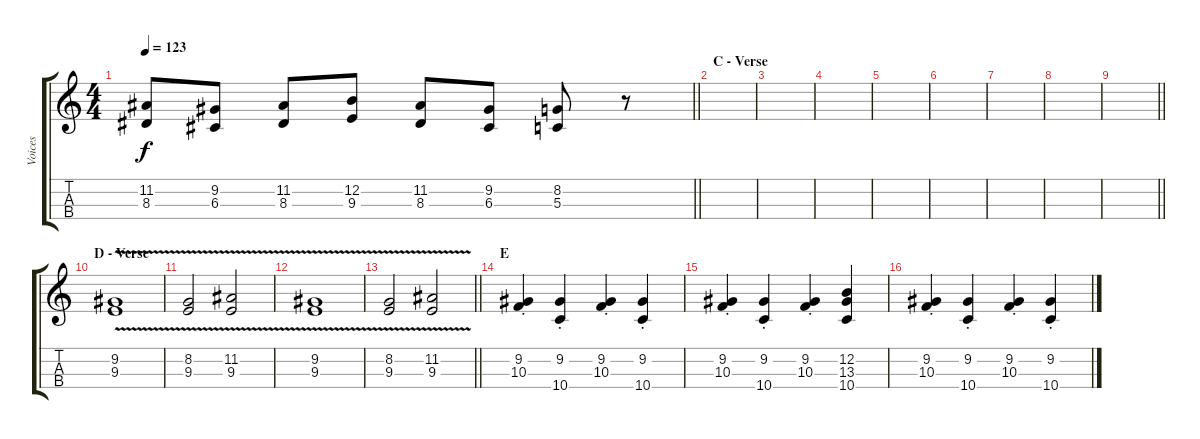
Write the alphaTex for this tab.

\track ("Voices" "Voices") {instrument voiceoohs}
\staff {score tabs}
\tuning (E4 B3 G3 D3) {hide}
\ts (4 4)
\tempo 123
\clef g2
\barLineRight lightlight
\ks c
(11.2 8.3).8{dy f} (9.2 6.3).8 (11.2 8.3).8 (12.2 9.3).8 (11.2 8.3).8 (9.2 6.3).8 (8.2 5.3).8 r.8 |
\section ("" "C - Verse")
|
|
|
|
|
|
|
\barLineRight lightlight
|
\section ("" "D - Verse")
(9.2{v} 9.3{v}).1 |
(8.2{v} 9.3{v}).2 (11.2{v} 9.3{v}).2 |
(9.2{v} 9.3{v}).1 |
\barLineRight lightlight
(8.2{v} 9.3{v}).2 (11.2{v} 9.3{v}).2 |
\section ("" "E")
(9.2{st} 10.3{st}).4 (9.2{st} 10.4{st}).4 (9.2{st} 10.3{st}).4 (9.2{st} 10.4{st}).4 |
(9.2{st} 10.3{st}).4 (9.2{st} 10.4{st}).4 (9.2{st} 10.3{st}).4 (12.2 13.3 10.4).4 |
(9.2{st} 10.3{st}).4 (9.2{st} 10.4{st}).4 (9.2{st} 10.3{st}).4 (9.2{st} 10.4{st}).4
